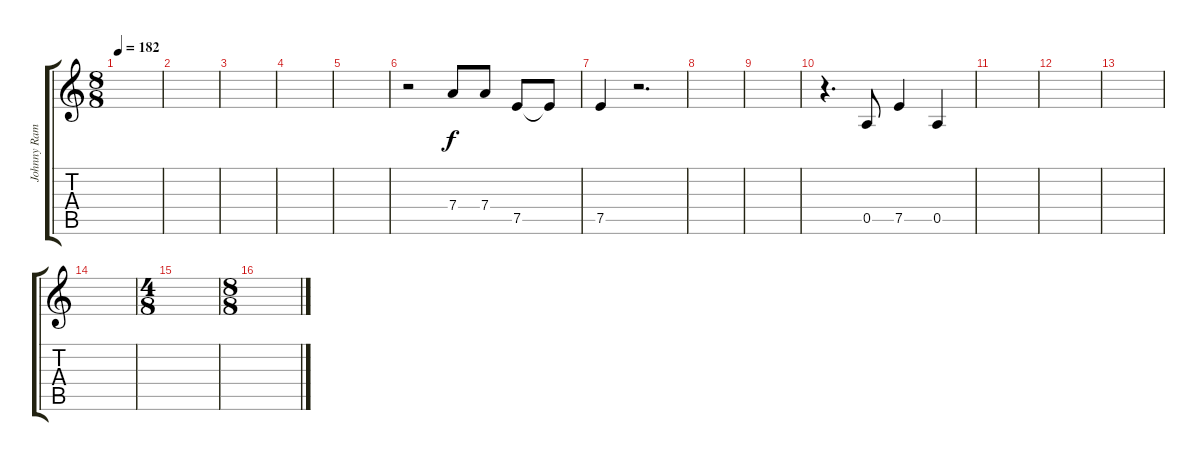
\track ("Johnny Ramone - Guitar 2" "Johnny Ram") {instrument guitarharmonics}
\staff {score tabs}
\tuning (E4 B3 G3 D3 A2 E2) {hide}
\ts (8 8)
\tempo 182
\clef g2
\ks c
|
|
|
|
|
r.2 7.4.8 7.4.8 7.5.8 7.5{t}.8 |
7.5.4 r.2{d} |
|
|
r.4{d} 0.5.8 7.5.4 0.5.4 |
|
|
|
|
\ts (4 8)
|
\ts (8 8)
